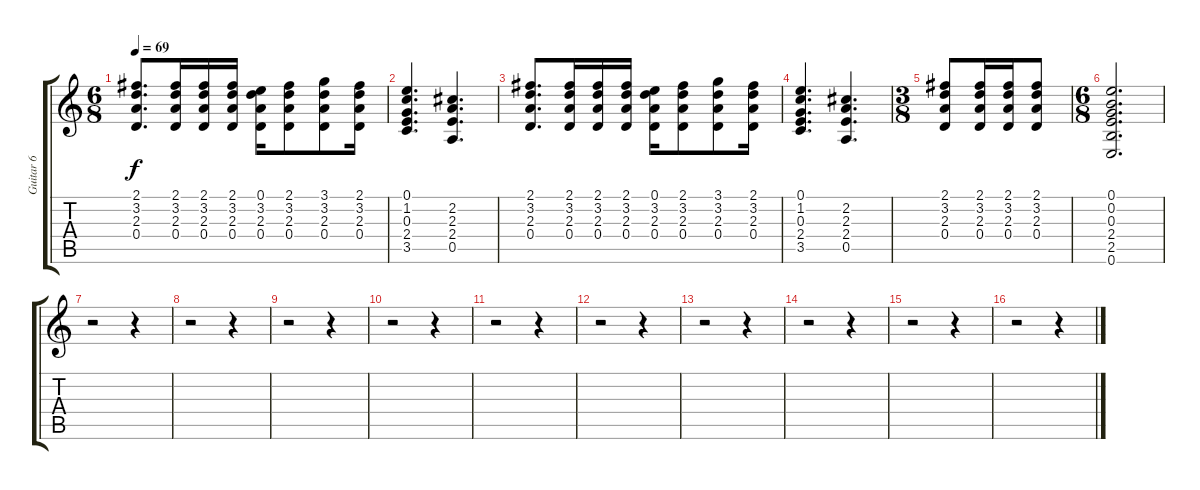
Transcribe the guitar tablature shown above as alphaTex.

\track ("Guitar 6" "Guitar 6") {instrument electricguitarclean}
\staff {score tabs}
\tuning (E4 B3 G3 D3 A2 E2) {hide}
\ts (6 8)
\tempo 69
\clef g2
\ks c
(2.1 3.2 2.3 0.4).8{d dy f} (2.1 3.2 2.3 0.4).16 (2.1 3.2 2.3 0.4).16 (2.1 3.2 2.3 0.4).16 (0.1 3.2 2.3 0.4).16 (2.1 3.2 2.3 0.4).8 (3.1 3.2 2.3 0.4).8 (2.1 3.2 2.3 0.4).16 |
(0.1 1.2 0.3 2.4 3.5).4{d} (2.2 2.3 2.4 0.5).4{d} |
(2.1 3.2 2.3 0.4).8{d} (2.1 3.2 2.3 0.4).16 (2.1 3.2 2.3 0.4).16 (2.1 3.2 2.3 0.4).16 (0.1 3.2 2.3 0.4).16 (2.1 3.2 2.3 0.4).8 (3.1 3.2 2.3 0.4).8 (2.1 3.2 2.3 0.4).16 |
(0.1 1.2 0.3 2.4 3.5).4{d} (2.2 2.3 2.4 0.5).4{d} |
\ts (3 8)
(2.1 3.2 2.3 0.4).8 (2.1 3.2 2.3 0.4).16 (2.1 3.2 2.3 0.4).16 (2.1 3.2 2.3 0.4).8 |
\ts (6 8)
(0.1 0.2 0.3 2.4 2.5 0.6).2{d} |
r.2 r.4 |
r.2 r.4 |
r.2 r.4 |
r.2 r.4 |
r.2 r.4 |
r.2 r.4 |
r.2 r.4 |
r.2 r.4 |
r.2 r.4 |
r.2 r.4
